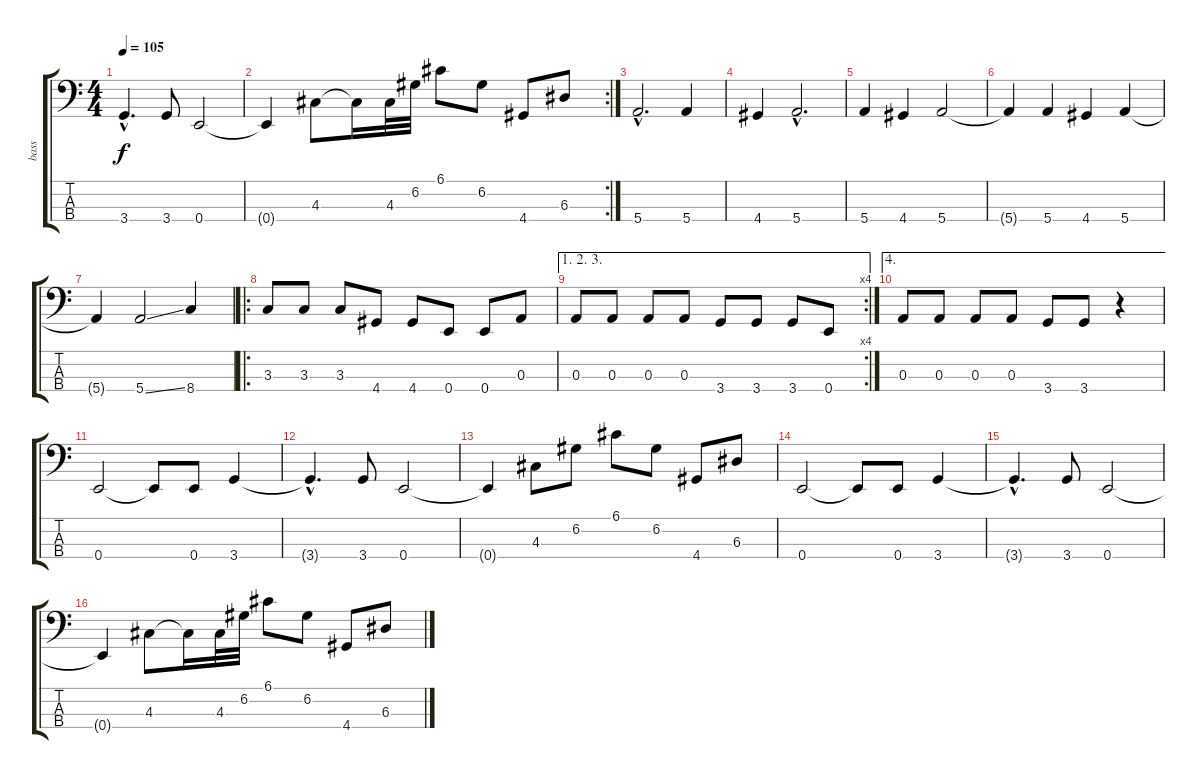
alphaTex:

\track ("bass" "bass") {instrument electricbassfinger}
\staff {score tabs}
\tuning (G2 D2 A1 E1) {hide}
\ts (4 4)
\tempo 105
\clef f4
\ks c
3.4{hac t}.4{d dy f} 3.4.8 0.4.2 |
\rc 2
0.4{t}.4 4.3.8 4.3{t}.16 4.3.32 6.2.32 6.1.8 6.2.8 4.4.8 6.3.8 |
5.4{hac}.2{d} 5.4.4 |
4.4.4 5.4{hac}.2{d} |
5.4.4 4.4.4 5.4.2 |
5.4{t}.4 5.4.4 4.4.4 5.4.4 |
5.4{t}.4 5.4{ss}.2 8.4.4 |
\ro
3.3.8 3.3.8 3.3.8 4.4.8 4.4.8 0.4.8 0.4.8 0.3.8 |
\ae (1 2 3)
\rc 4
0.3.8 0.3.8 0.3.8 0.3.8 3.4.8 3.4.8 3.4.8 0.4.8 |
\ae 4
0.3.8 0.3.8 0.3.8 0.3.8 3.4.8 3.4.8 r.4 |
0.4.2 0.4{t}.8 0.4.8 3.4.4 |
3.4{hac t}.4{d} 3.4.8 0.4.2 |
0.4{t}.4 4.3.8 6.2.8 6.1.8 6.2.8 4.4.8 6.3.8 |
0.4.2 0.4{t}.8 0.4.8 3.4.4 |
3.4{hac t}.4{d} 3.4.8 0.4.2 |
0.4{t}.4 4.3.8 4.3{t}.16 4.3.32 6.2.32 6.1.8 6.2.8 4.4.8 6.3.8
